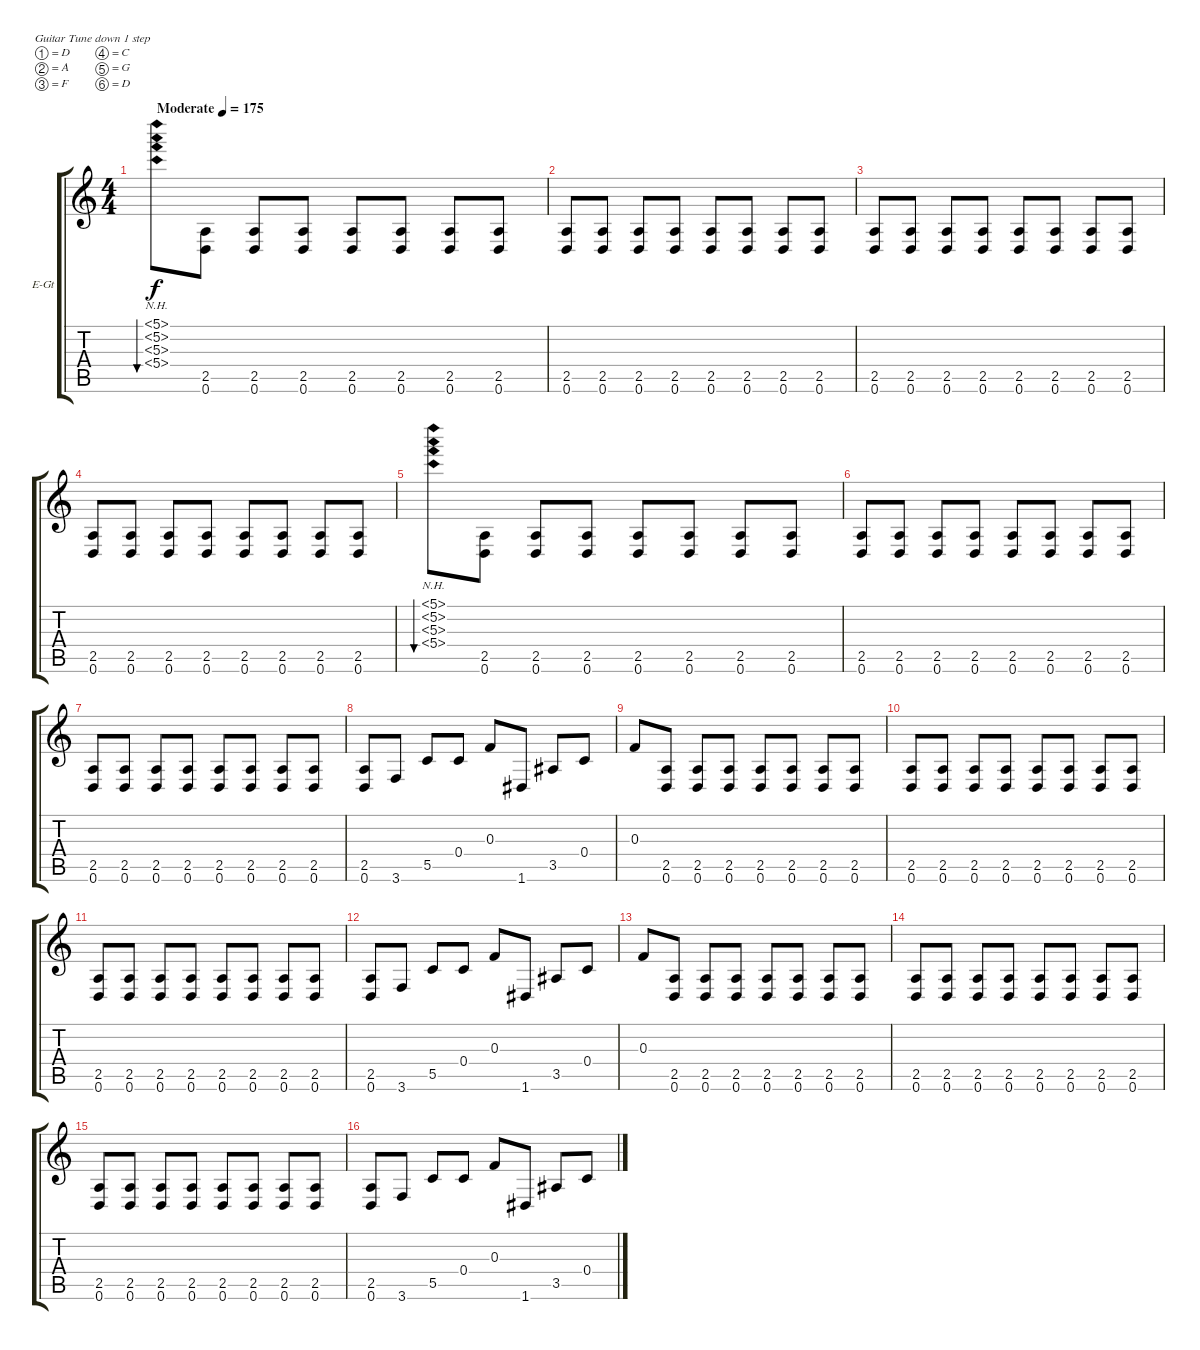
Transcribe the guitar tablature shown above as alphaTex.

\bracketExtendMode groupsimilarinstruments
\firstSystemTrackNameOrientation horizontal
\otherSystemsTrackNameOrientation horizontal
\track ("Guitar 1" "E-Gt") {instrument distortionguitar}
\staff {score tabs}
\tuning (D4 A3 F3 C3 G2 D2)
\ts (4 4)
\beaming (8 2 2 2 2)
\tempo (175 "Moderate")
\clef g2
\ks c
(5.1{nh} 5.2{nh} 5.3{nh} 5.4{nh}).8{bu 240 dy f instrument distortionguitar} (2.5 0.6).8 (2.5 0.6).8 (2.5 0.6).8 (2.5 0.6).8 (2.5 0.6).8 (2.5 0.6).8 (2.5 0.6).8 |
(2.5 0.6).8 (2.5 0.6).8 (2.5 0.6).8 (2.5 0.6).8 (2.5 0.6).8 (2.5 0.6).8 (2.5 0.6).8 (2.5 0.6).8 |
(2.5 0.6).8 (2.5 0.6).8 (2.5 0.6).8 (2.5 0.6).8 (2.5 0.6).8 (2.5 0.6).8 (2.5 0.6).8 (2.5 0.6).8 |
(2.5 0.6).8 (2.5 0.6).8 (2.5 0.6).8 (2.5 0.6).8 (2.5 0.6).8 (2.5 0.6).8 (2.5 0.6).8 (2.5 0.6).8 |
(5.1{nh} 5.2{nh} 5.3{nh} 5.4{nh}).8{bu 240} (2.5 0.6).8 (2.5 0.6).8 (2.5 0.6).8 (2.5 0.6).8 (2.5 0.6).8 (2.5 0.6).8 (2.5 0.6).8 |
(2.5 0.6).8 (2.5 0.6).8 (2.5 0.6).8 (2.5 0.6).8 (2.5 0.6).8 (2.5 0.6).8 (2.5 0.6).8 (2.5 0.6).8 |
(2.5 0.6).8 (2.5 0.6).8 (2.5 0.6).8 (2.5 0.6).8 (2.5 0.6).8 (2.5 0.6).8 (2.5 0.6).8 (2.5 0.6).8 |
(2.5 0.6).8 3.6.8 5.5.8 0.4.8 0.3.8 1.6.8 3.5.8 0.4.8 |
0.3.8 (2.5 0.6).8 (2.5 0.6).8 (2.5 0.6).8 (2.5 0.6).8 (2.5 0.6).8 (2.5 0.6).8 (2.5 0.6).8 |
(2.5 0.6).8 (2.5 0.6).8 (2.5 0.6).8 (2.5 0.6).8 (2.5 0.6).8 (2.5 0.6).8 (2.5 0.6).8 (2.5 0.6).8 |
(2.5 0.6).8 (2.5 0.6).8 (2.5 0.6).8 (2.5 0.6).8 (2.5 0.6).8 (2.5 0.6).8 (2.5 0.6).8 (2.5 0.6).8 |
(2.5 0.6).8 3.6.8 5.5.8 0.4.8 0.3.8 1.6.8 3.5.8 0.4.8 |
0.3.8 (2.5 0.6).8 (2.5 0.6).8 (2.5 0.6).8 (2.5 0.6).8 (2.5 0.6).8 (2.5 0.6).8 (2.5 0.6).8 |
(2.5 0.6).8 (2.5 0.6).8 (2.5 0.6).8 (2.5 0.6).8 (2.5 0.6).8 (2.5 0.6).8 (2.5 0.6).8 (2.5 0.6).8 |
(2.5 0.6).8 (2.5 0.6).8 (2.5 0.6).8 (2.5 0.6).8 (2.5 0.6).8 (2.5 0.6).8 (2.5 0.6).8 (2.5 0.6).8 |
(2.5 0.6).8 3.6.8 5.5.8 0.4.8 0.3.8 1.6.8 3.5.8 0.4.8
